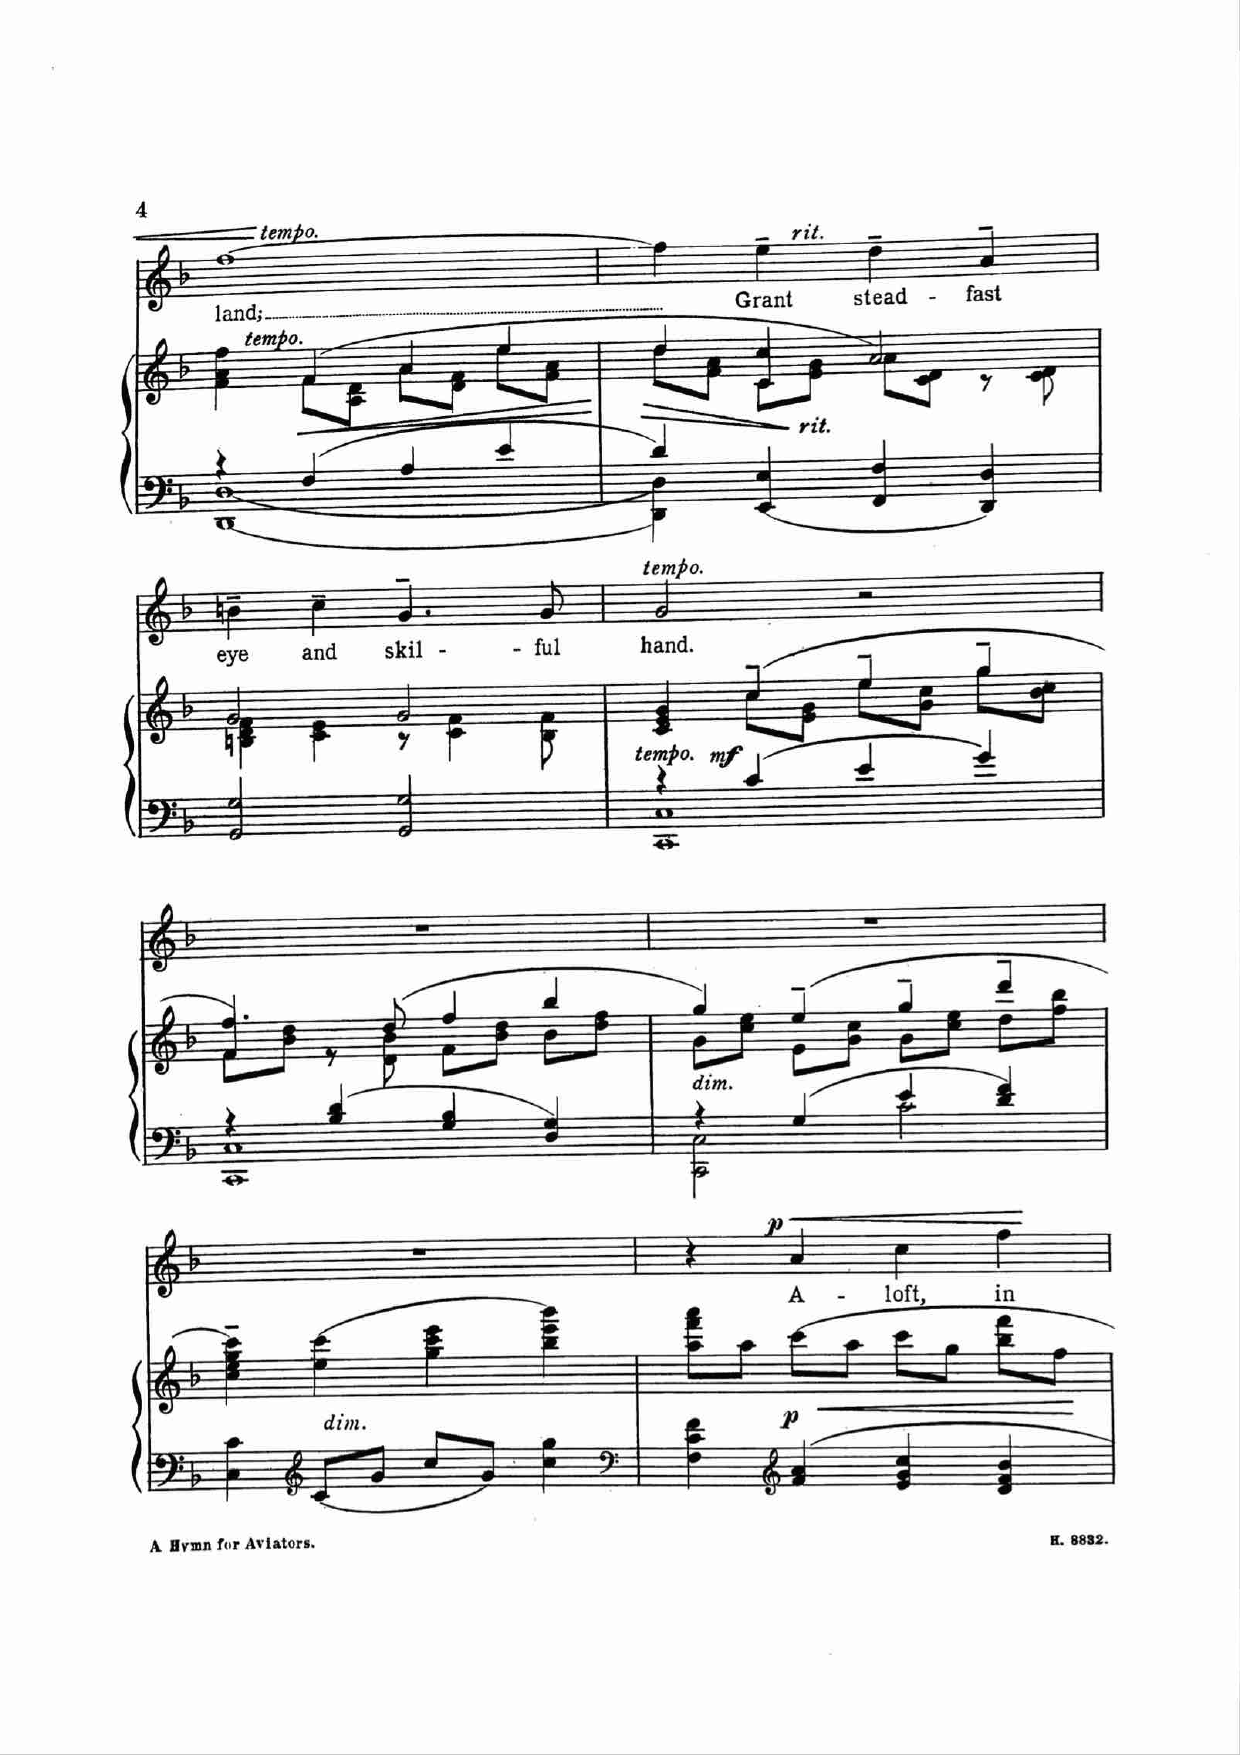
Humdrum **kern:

**kern	**kern	**dynam	**kern	**text	**dynam
*part2	*part2	*part2	*part1	*part1	*part1
*staff3	*staff2	*staff2/3	*staff1	*staff1	*staff1
*I"Piano	*	*	*I"Voice	*	*
*I'Pno	*	*	*	*	*
*clefF4	*clefG2	*	*clefG2	*	*
*k[b-]	*k[b-]	*	*k[b-]	*	*
*M4/4	*M4/4	*	*M4/4	*	*
=35	=35	=35	=35	=35	=35
*^	*^	*	*	*	*
!	!	!	!	!	!LO:TX:a:B:t=tempo	!	!
4r	[1DD [1D	4a\ 4ff\	4f\	.	[1ff	land;	.
!	!	!LO:TX:a:B:t=tempo	!	!	!	!	!
!	!	!	!	!LO:HP:b	!	!	!
4F/	.	(4f/	8f\L	<	.	.	.
.	.	.	8A\ 8d\J	.	.	.	.
4A/	.	4a/	8a\L	.	.	.	.
.	.	.	8d\ 8f\J	.	.	.	.
4e/	.	4ee/	8ee\L	.	.	.	.
.	.	.	8f\ 8a\J	.	.	.	.
=36	=36	=36	=36	=36	=36	=36	=36
!	!	!	!	!LO:HP:b	!	!	!
4d/	4DD\] 4D\]	4dd/	8dd\L	>	4ff\]	.	.
.	.	.	8f\ 8a\J	.	.	.	.
!	!	!	!	!	!LO:TX:i:t=rit.	!	!
4EE/ 4E/	2.ryy	4c/ 4cc/	8c\L	.	4ee~\	Grant	.
.	.	.	8e\ 8g\J	[	.	.	.
4FF/ 4F/	.	2a/)	8a\L	.	4dd~\	stead-	.
.	.	.	8c\ 8d\J	.	.	.	.
4DD/ 4D/	.	.	8r	.	4a~>/	-fast	.
.	.	.	8c\ 8d\	.	.	.	.
*v	*v	*	*	*	*	*	*
=37	=37	=37	=37	=37	=37	=37
2GG/ 2G/	2g/	4Bn\ 4d\ 4f\	.	4bn~\	eye	.
.	.	4c\ 4e\	.	4cc~\	and	.
2GG/ 2G/	2g/	8r	.	4.g~>/	skil-	.
.	.	4c\ 4f\	.	.	.	.
.	.	8B\ 8f\	.	8g/	-ful	.
=38	=38	=38	=38	=38	=38	=38
*^	*	*	*	*	*	*
!	!	!	!	!	!LO:TX:a:B:t=tempo	!	!
!	!	!LO:TX:b:B:t=tempo	!	!	!	!	!
4r	1CC 1C	4c/ 4e/ 4g/	4ryy	.	2g/	hand.	.
!	!	!	!	!LO:DY:b	!	!	!
4c/	.	(4cc~/	8cc\L	mf	.	.	.
.	.	.	8e\ 8g\J	.	.	.	.
4e/	.	4ee~/	8ee\L	.	2r	.	.
.	.	.	8g\ 8cc\J	.	.	.	.
4g/	.	4gg~/	8gg\L	.	.	.	.
.	.	.	8b-\ 8cc\J	.	.	.	.
=39	=39	=39	=39	=39	=39	=39	=39
4r	1CC 1C	4.f/ 4.ff/)	8f\L	.	1r	.	.
.	.	.	8b-\ 8dd\J	.	.	.	.
4B-/ 4d/	.	.	8r	.	.	.	.
.	.	(8dd/	8d\ 8b-\	.	.	.	.
4G/ 4B-/	.	4ff/	8f\L	.	.	.	.
.	.	.	8b-\ 8dd\J	.	.	.	.
4D/ 4G/	.	4bb-/	8b-\L	.	.	.	.
.	.	.	8dd\ 8ff\J	.	.	.	.
=40	=40	=40	=40	=40	=40	=40	=40
!	!	!LO:TX:b:i:t=dim.	!	!	!	!	!
4r	2CC\ 2C\	4gg/)	8g\L	.	1r	.	.
.	.	.	8cc\ 8ee\J	.	.	.	.
4G/	.	(4ee~/	8e\L	.	.	.	.
.	.	.	8g\ 8cc\J	.	.	.	.
4e/	2c\	4gg~/	8g\L	.	.	.	.
.	.	.	8cc\ 8ee\J	.	.	.	.
4d/ 4f/	.	4ddd~/	8dd\L	.	.	.	.
.	.	.	8ff\ 8bb-\J	.	.	.	.
*v	*v	*	*	*	*	*	*
*	*v	*v	*	*	*	*
=41	=41	=41	=41	=41	=41
4C\ 4c\	4cc\~> 4ee\~> 4gg\~> 4ccc\~>)	.	1r	.	.
*clefG2	*	*	*	*	*
!	!LO:TX:b:i:t=dim.	!	!	!	!
8c/L	(4ee\ 4ccc\	.	.	.	.
8g/J	.	.	.	.	.
8cc/L	4gg\ 4ccc\ 4eee\	.	.	.	.
8g/J	.	.	.	.	.
4cc\ 4gg\	4bb-\ 4eee\ 4bbb-\)	.	.	.	.
=42	=42	=42	=42	=42	=42
*clefF4	*	*	*	*	*
4F\ 4c\ 4f\	8aa\ 8fff\ 8aaa\L	.	4r	.	.
.	8aa\J	.	.	.	.
*clefG2	*	*	*	*	*
!	!	!LO:DY:b	!	!	!LO:HP:b
!	!	!	!	!	!LO:DY:n=1:a
4f/ 4a/	8ccc\L	p	4a/	A-	< p
.	8aa\J	.	.	.	.
4e/ 4g/ 4cc/	8ccc\L	.	4cc\	-loft,	.
.	8gg\J	.	.	.	.
4d/ 4f/ 4b-/	8bb-\ 8fff\L	.	4ff\	in	.
.	8ff\J	.	.	.	.
.	.	]	.	.	[
=	=	=	=	=	=
*-	*-	*-	*-	*-	*-
